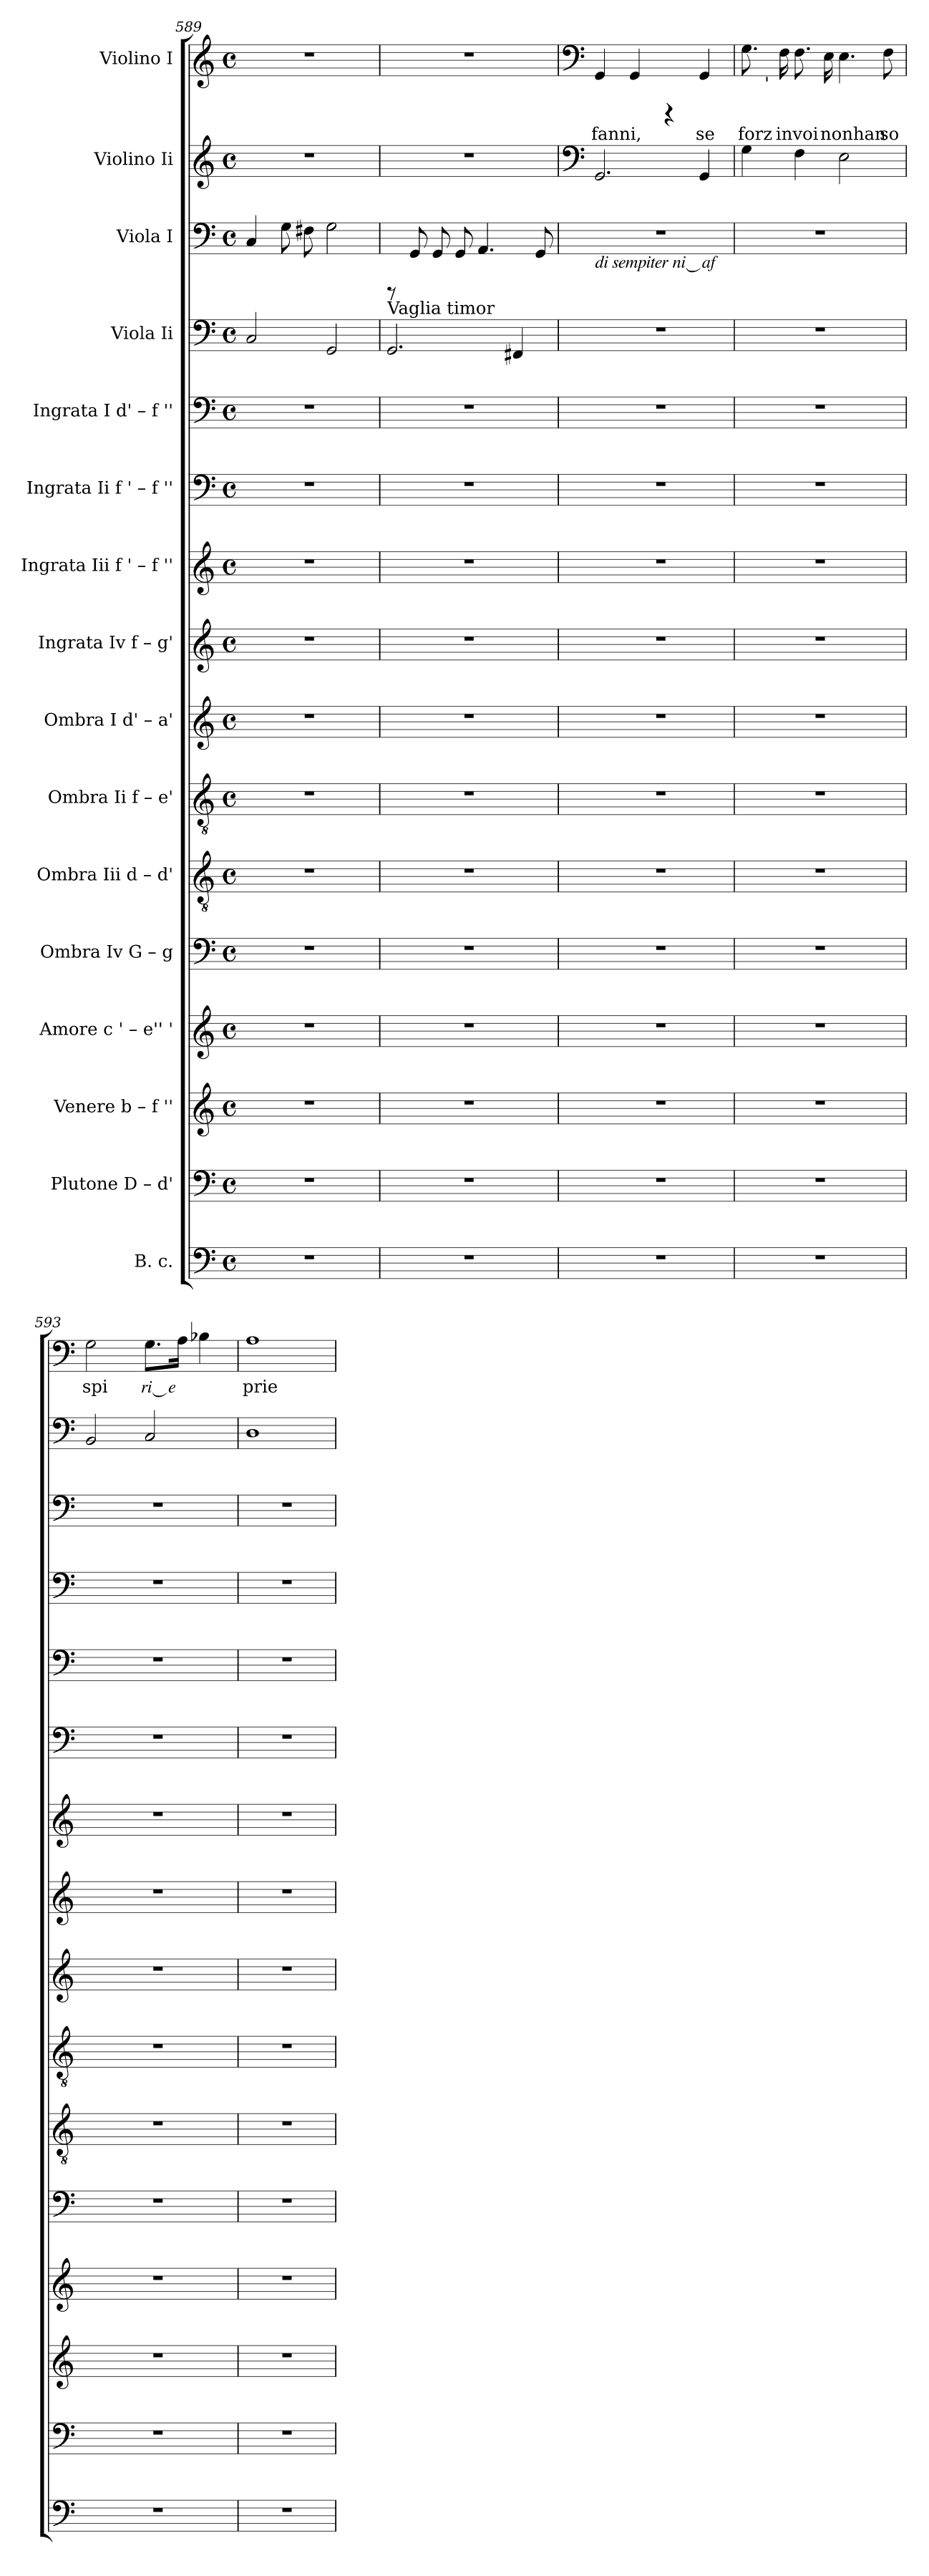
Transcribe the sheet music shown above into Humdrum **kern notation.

**kern	**kern	**kern	**kern	**kern	**kern	**kern	**kern	**kern	**kern	**kern	**kern	**kern	**kern	**kern	**kern	**text
*part16	*part15	*part14	*part13	*part12	*part11	*part10	*part9	*part8	*part7	*part6	*part5	*part4	*part3	*part2	*part1	*part1
*staff16	*staff15	*staff14	*staff13	*staff12	*staff11	*staff10	*staff9	*staff8	*staff7	*staff6	*staff5	*staff4	*staff3	*staff2	*staff1	*staff1
*I"B. c.	*I"Plutone  D – d'	*I"Venere  b – f ''	*I"Amore  c ' – e''  '	*I"Ombra Iv  G – g	*I"Ombra Iii  d – d'	*I"Ombra Ii  f – e'	*I"Ombra I  d' – a'	*I"Ingrata Iv  f – g'	*I"Ingrata Iii  f ' – f ''	*I"Ingrata Ii  f ' – f ''	*I"Ingrata I  d' – f ''	*I"Viola Ii	*I"Viola I	*I"Violino Ii	*I"Violino I	*
*clefF4	*clefF4	*clefG2	*clefG2	*clefF4	*clefGv2	*clefGv2	*clefG2	*clefG2	*clefG2	*clefF4	*clefF4	*clefF4	*clefF4	*clefG2	*clefG2	*
*k[]	*k[]	*k[]	*k[]	*k[]	*k[]	*k[]	*k[]	*k[]	*k[]	*k[]	*k[]	*k[]	*k[]	*k[]	*k[]	*
*C:	*C:	*C:	*C:	*C:	*C:	*C:	*C:	*C:	*C:	*C:	*C:	*C:	*C:	*C:	*C:	*
*M4/4	*M4/4	*M4/4	*M4/4	*M4/4	*M4/4	*M4/4	*M4/4	*M4/4	*M4/4	*M4/4	*M4/4	*M4/4	*M4/4	*M4/4	*M4/4	*
*met(c)	*met(c)	*met(c)	*met(c)	*met(c)	*met(c)	*met(c)	*met(c)	*met(c)	*met(c)	*met(c)	*met(c)	*met(c)	*met(c)	*met(c)	*met(c)	*
=589	=589	=589	=589	=589	=589	=589	=589	=589	=589	=589	=589	=589	=589	=589	=589	=589
1r	1r	1r	1r	1r	1r	1r	1r	1r	1r	1r	1r	2C/	4C/	1r	1r	.
.	.	.	.	.	.	.	.	.	.	.	.	.	8G\	.	.	.
.	.	.	.	.	.	.	.	.	.	.	.	.	8F#X\	.	.	.
.	.	.	.	.	.	.	.	.	.	.	.	2GG/	2G\	.	.	.
=590	=590	=590	=590	=590	=590	=590	=590	=590	=590	=590	=590	=590	=590	=590	=590	=590
!	!	!	!	!	!	!	!	!	!	!	!	!	!LO:TX:b:t=Vaglia timor	!	!	!
1r	1r	1r	1r	1r	1r	1r	1r	1r	1r	1r	1r	2.GG/	8rCCC	1r	1r	.
.	.	.	.	.	.	.	.	.	.	.	.	.	8GG/	.	.	.
.	.	.	.	.	.	.	.	.	.	.	.	.	8GG/	.	.	.
.	.	.	.	.	.	.	.	.	.	.	.	.	8GG/	.	.	.
.	.	.	.	.	.	.	.	.	.	.	.	.	4.AA/	.	.	.
.	.	.	.	.	.	.	.	.	.	.	.	4FF#X/	.	.	.	.
.	.	.	.	.	.	.	.	.	.	.	.	.	8GG/	.	.	.
!!LO:PB:g=z
=591	=591	=591	=591	=591	=591	=591	=591	=591	=591	=591	=591	=591	=591	=591	=591	=591
*	*	*	*	*	*	*	*	*	*	*	*	*	*	*clefF4	*clefF4	*
!	!	!	!	!	!	!	!	!	!	!	!	!	!LO:TX:b:t=di sempiter ni‿af	!	!	!
!	!	!	!	!	!	!	!	!	!	!	!	!	!	!	!	!LO:LY:b:cj
1r	1r	1r	1r	1r	1r	1r	1r	1r	1r	1r	1r	1r	1r	2.GG/	4GG/	fanni,
!	!	!	!	!	!	!	!	!	!	!	!	!	!	!	!	!LO:LY:b:cj
.	.	.	.	.	.	.	.	.	.	.	.	.	.	.	4GG/	.
.	.	.	.	.	.	.	.	.	.	.	.	.	.	.	4rCCC	.
!	!	!	!	!	!	!	!	!	!	!	!	!	!	!	!	!LO:LY:b:cj
.	.	.	.	.	.	.	.	.	.	.	.	.	.	4GG/	4GG/	se
=592	=592	=592	=592	=592	=592	=592	=592	=592	=592	=592	=592	=592	=592	=592	=592	=592
!	!	!	!	!	!	!	!	!	!	!	!	!	!	!	!	!LO:LY:b:cj
*	*	*	*	*	*	*	*	*	*	*	*	*	*	*	*^	*
1r	1r	1r	1r	1r	1r	1r	1r	1r	1r	1r	1r	1r	1r	4G\	8.G\	8ryy	forz
!	!	!	!	!	!	!	!	!	!	!	!	!	!	!	!	!LO:TX:b:t='	!
.	.	.	.	.	.	.	.	.	.	.	.	.	.	.	.	2..ryy	.
!	!	!	!	!	!	!	!	!	!	!	!	!	!	!	!	!	!LO:LY:b:cj
.	.	.	.	.	.	.	.	.	.	.	.	.	.	.	16F\	.	invoi
!	!	!	!	!	!	!	!	!	!	!	!	!	!	!	!	!	!LO:LY:b:cj
.	.	.	.	.	.	.	.	.	.	.	.	.	.	4F\	8.F\	.	.
!	!	!	!	!	!	!	!	!	!	!	!	!	!	!	!	!	!LO:LY:b:cj
.	.	.	.	.	.	.	.	.	.	.	.	.	.	.	16E\	.	nonhan
!	!	!	!	!	!	!	!	!	!	!	!	!	!	!	!	!	!LO:LY:b:cj
.	.	.	.	.	.	.	.	.	.	.	.	.	.	2E\	4.E\	.	.
!	!	!	!	!	!	!	!	!	!	!	!	!	!	!	!	!	!LO:LY:b:cj
.	.	.	.	.	.	.	.	.	.	.	.	.	.	.	8F\	.	so
=593	=593	=593	=593	=593	=593	=593	=593	=593	=593	=593	=593	=593	=593	=593	=593	=593	=593
!	!	!	!	!	!	!	!	!	!	!	!	!	!	!	!	!	!LO:LY:b:cj
*	*	*	*	*	*	*	*	*	*	*	*	*	*	*	*v	*v	*
1r	1r	1r	1r	1r	1r	1r	1r	1r	1r	1r	1r	1r	1r	2BB/	2G\	spi
!	!	!	!	!	!	!	!	!	!	!	!	!	!	!	!	!LO:LY:b:cj
.	.	.	.	.	.	.	.	.	.	.	.	.	.	2C/	8.G\L	ri‿e
!	!	!	!	!	!	!	!	!	!	!	!	!	!	!	!	!LO:LY:b:cj
.	.	.	.	.	.	.	.	.	.	.	.	.	.	.	16A\J	.
!	!	!	!	!	!	!	!	!	!	!	!	!	!	!	!	!LO:LY:b:cj
.	.	.	.	.	.	.	.	.	.	.	.	.	.	.	4B-X\	.
=594	=594	=594	=594	=594	=594	=594	=594	=594	=594	=594	=594	=594	=594	=594	=594	=594
!	!	!	!	!	!	!	!	!	!	!	!	!	!	!	!	!LO:LY:b:cj
1r	1r	1r	1r	1r	1r	1r	1r	1r	1r	1r	1r	1r	1r	1D	1A	prie
=	=	=	=	=	=	=	=	=	=	=	=	=	=	=	=	=
*-	*-	*-	*-	*-	*-	*-	*-	*-	*-	*-	*-	*-	*-	*-	*-	*-
